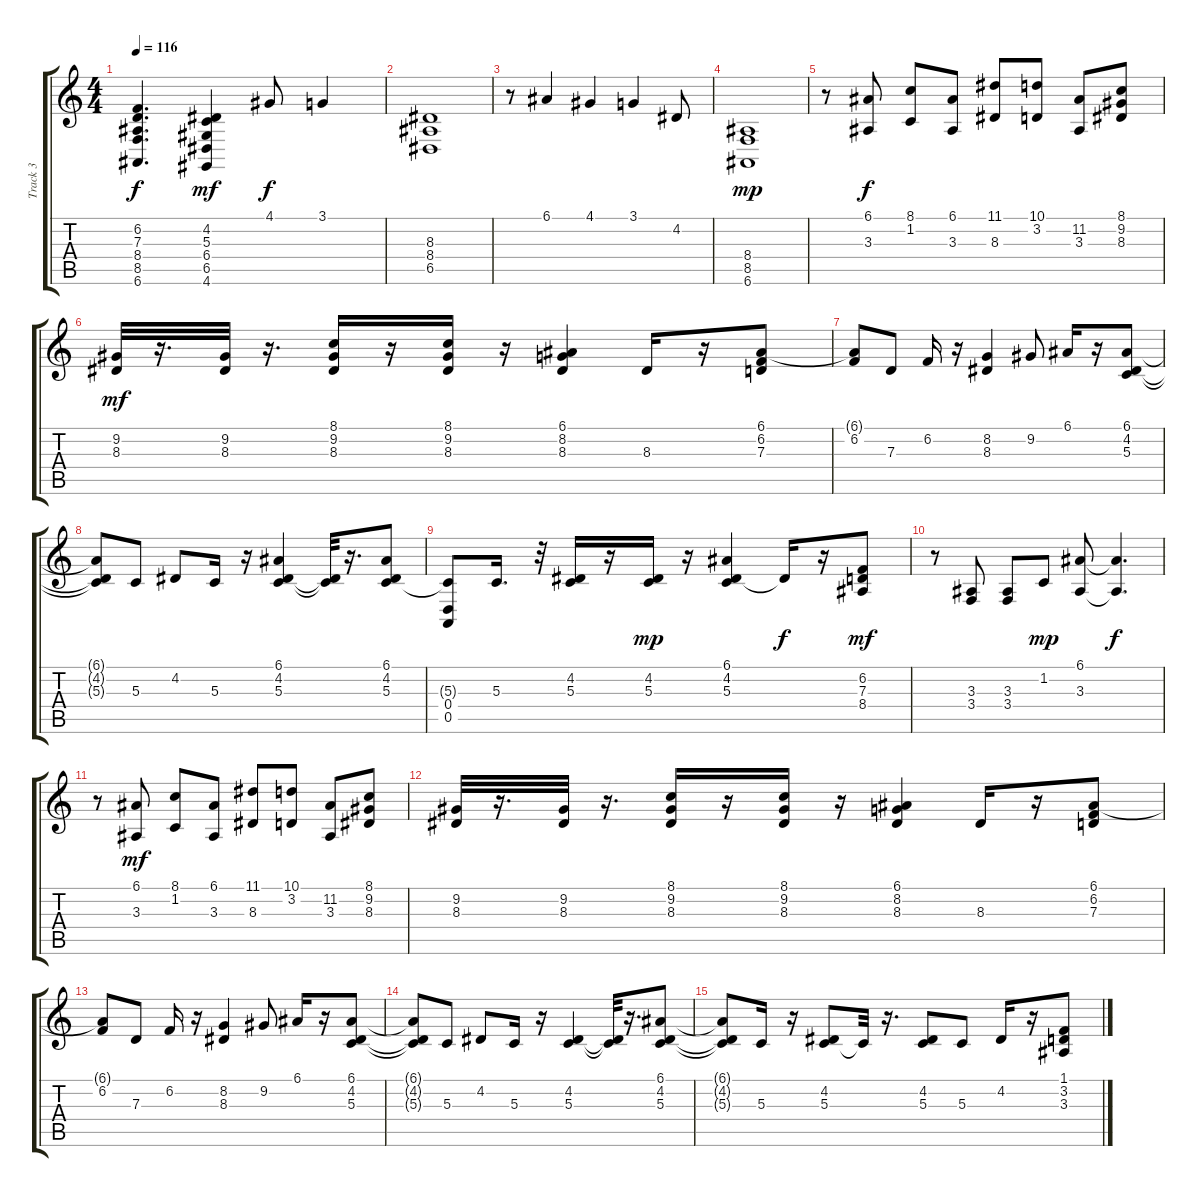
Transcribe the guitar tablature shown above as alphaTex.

\track ("Track 3" "Track 3") {instrument fx1rain}
\staff {score tabs}
\tuning (E4 B3 G3 D3 A2 E2) {hide}
\ts (4 4)
\tempo 116
\clef g2
\ks c
(6.2 7.3 8.4 8.5 6.6).4{d dy f} (4.2 5.3 6.4 6.5 4.6).4{dy mf} 4.1.8{dy f} 3.1.4 |
(8.3 8.4 6.5).1 |
r.8 6.1.4 4.1.4 3.1.4 4.2.8 |
(8.4 8.5 6.6).1{dy mp} |
r.8{volume 12} (6.1 3.3).8{dy f} (8.1 1.2).8 (6.1 3.3).8 (11.1 8.3).8 (10.1 3.2).8 (11.2 3.3).8 (8.1 9.2 8.3).8 |
(9.2 8.3).32{dy mf} r.16{d} (9.2 8.3).32 r.16{d} (8.1 9.2 8.3).16 r.16 (8.1 9.2 8.3).16 r.16 (6.1 8.2 8.3).4 8.3.16 r.16 (6.1 6.2 7.3).8 |
(6.1{t} 6.2).8 7.3.8 6.2.16 r.16 (8.2 8.3).4 9.2.8 6.1.16 r.16 (6.1 4.2 5.3).8 |
(6.1{t} 4.2{t} 5.3{t}).8 5.3.8 4.2.8 5.3.16 r.16 (6.1 4.2 5.3).4 (4.2{t} 5.3{t}).32 r.16{d} (6.1 4.2 5.3).8 |
(5.3{t} 0.4 0.5).8 5.3.16{d} r.32 (4.2 5.3).16 r.16 (4.2 5.3).16{dy mp} r.16 (6.1 4.2 5.3).4 4.2{t}.16{dy f} r.16 (6.2 7.3 8.4).8{dy mf} |
r.8 (3.3 3.4).8 (3.3 3.4).8 1.2.8{dy mp} (6.1 3.3).8 (6.1{t} 3.3{t}).4{d dy f} |
r.8 (6.1 3.3).8{dy mf} (8.1 1.2).8 (6.1 3.3).8 (11.1 8.3).8 (10.1 3.2).8 (11.2 3.3).8 (8.1 9.2 8.3).8 |
(9.2 8.3).32 r.16{d} (9.2 8.3).32 r.16{d} (8.1 9.2 8.3).16 r.16 (8.1 9.2 8.3).16 r.16 (6.1 8.2 8.3).4 8.3.16 r.16 (6.1 6.2 7.3).8 |
(6.1{t} 6.2).8 7.3.8 6.2.16 r.16 (8.2 8.3).4 9.2.8 6.1.16 r.16 (6.1 4.2 5.3).8 |
(6.1{t} 4.2{t} 5.3{t}).8 5.3.8 4.2.8 5.3.16 r.16 (4.2 5.3).4 (4.2{t} 5.3{t}).32 r.16{d} (6.1 4.2 5.3).8 |
(6.1{t} 4.2{t} 5.3{t}).8 5.3.16 r.16 (4.2 5.3).8 5.3{t}.32 r.16{d} (4.2 5.3).8 5.3.8 4.2.16 r.16 (1.1 3.2 3.3).8
